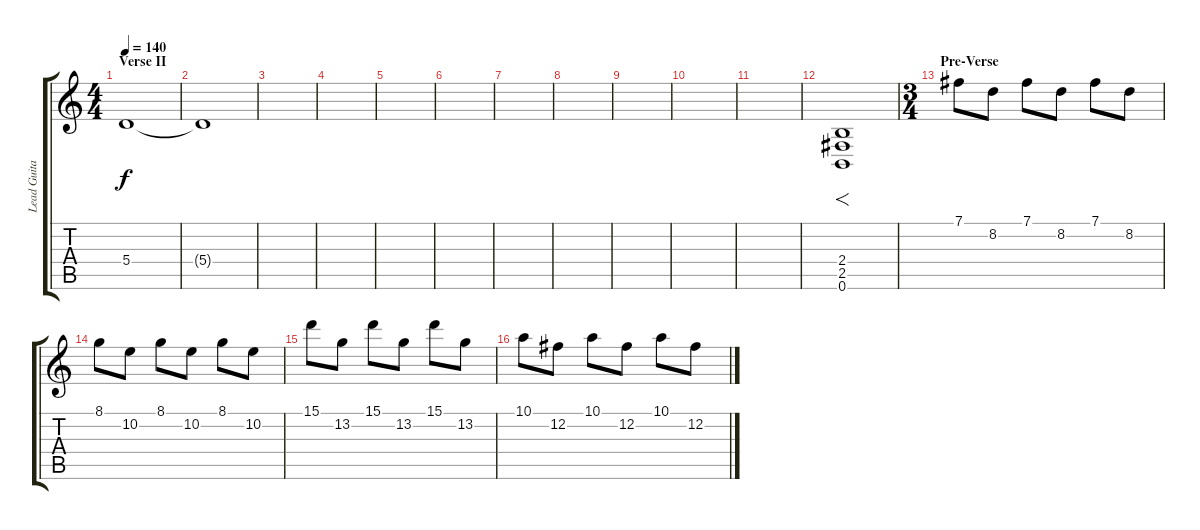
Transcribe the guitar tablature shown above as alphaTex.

\track ("Lead Guitar II" "Lead Guita") {instrument distortionguitar}
\staff {score tabs}
\tuning (B3 Gb3 D3 A2 E2 B1) {hide}
\ts (4 4)
\section ("" "Verse II")
\tempo 140
\clef g2
\ks c
5.4{t}.1{dy f} |
5.4{t}.1 |
|
|
|
|
|
|
|
|
|
(2.4 2.5 0.6).1{f} |
\ts (3 4)
\section ("" "Pre-Verse")
7.1.8 8.2.8 7.1.8 8.2.8 7.1.8 8.2.8 |
8.1.8 10.2.8 8.1.8 10.2.8 8.1.8 10.2.8 |
15.1.8 13.2.8 15.1.8 13.2.8 15.1.8 13.2.8 |
10.1.8 12.2.8 10.1.8 12.2.8 10.1.8 12.2.8
